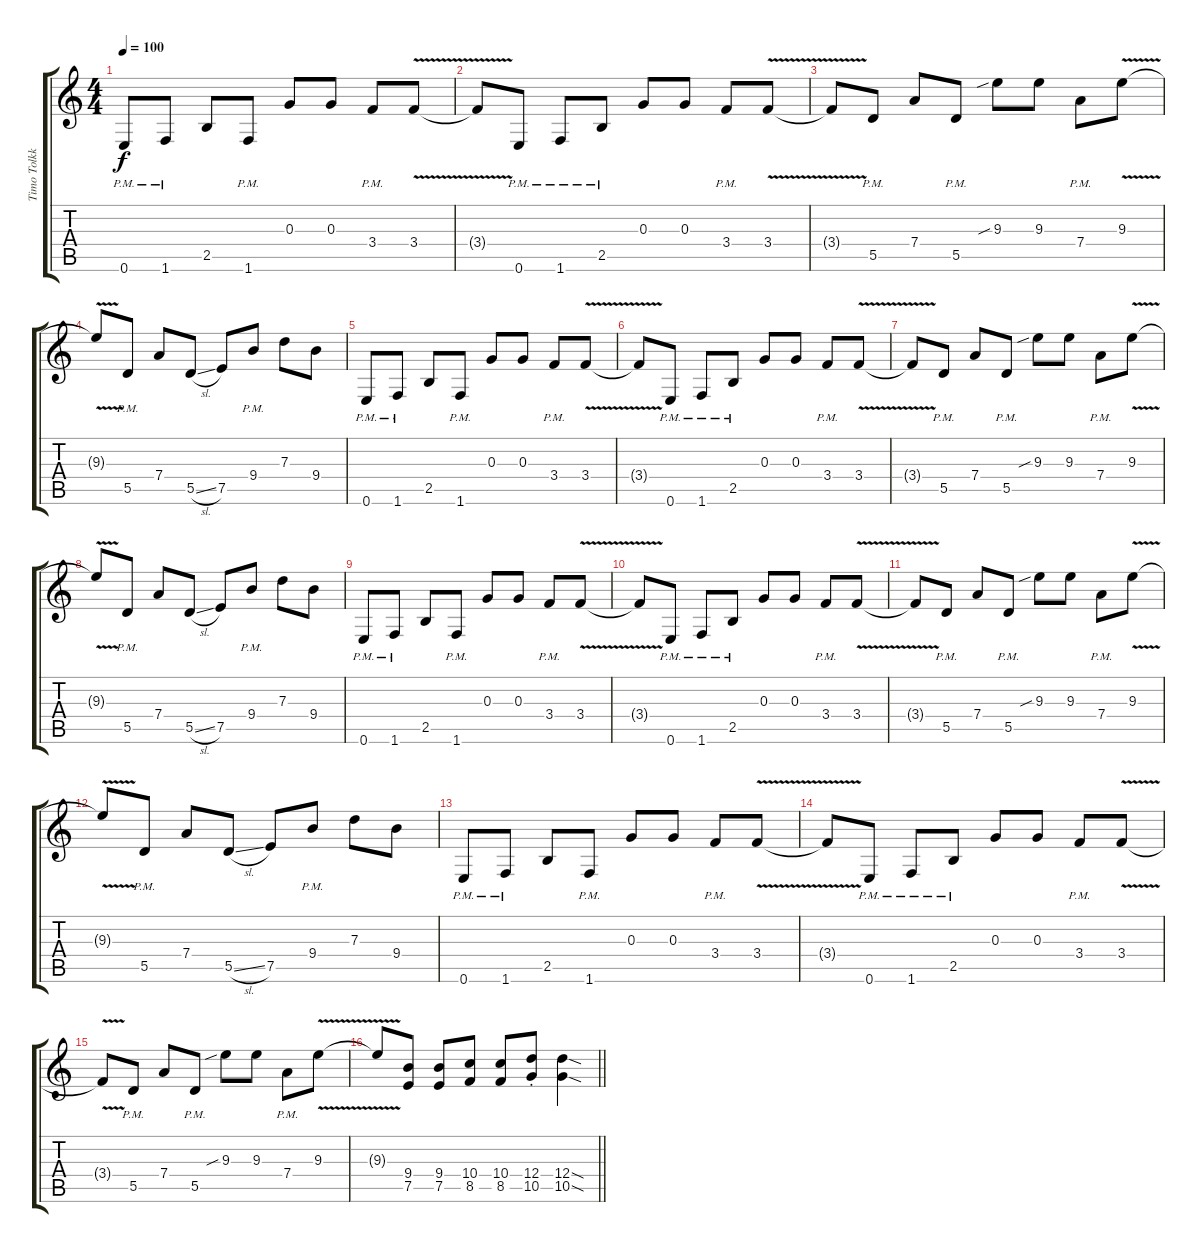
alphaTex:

\track ("Timo Tolkki" "Timo Tolkk") {instrument distortionguitar}
\staff {score tabs}
\tuning (E4 B3 G3 D3 A2 E2) {hide}
\ts (4 4)
\tempo 100
\clef g2
\ks c
0.6{pm}.8{dy f} 1.6{pm}.8 2.5.8 1.6{pm}.8 0.3.8 0.3.8 3.4{pm}.8 3.4{v}.8{instrument guitarharmonics} |
3.4{t}.8 0.6{pm}.8{instrument distortionguitar} 1.6{pm}.8 2.5{pm}.8 0.3.8 0.3.8 3.4{pm}.8 3.4{v}.8{instrument guitarharmonics} |
3.4{t}.8 5.5{pm}.8{instrument distortionguitar} 7.4.8 5.5{pm}.8 9.3{sib}.8 9.3.8 7.4{pm}.8 9.3{v}.8{instrument guitarharmonics} |
9.3{t}.8 5.5{pm}.8{instrument distortionguitar} 7.4.8 5.5{sl}.8 7.5.8 9.4{pm}.8 7.3.8{instrument guitarharmonics} 9.4.8 |
0.6{pm}.8{instrument distortionguitar} 1.6{pm}.8 2.5.8 1.6{pm}.8 0.3.8 0.3.8 3.4{pm}.8 3.4{v}.8{instrument guitarharmonics} |
3.4{t}.8 0.6{pm}.8{instrument distortionguitar} 1.6{pm}.8 2.5{pm}.8 0.3.8 0.3.8 3.4{pm}.8 3.4{v}.8{instrument guitarharmonics} |
3.4{t}.8 5.5{pm}.8{instrument distortionguitar} 7.4.8 5.5{pm}.8 9.3{sib}.8 9.3.8 7.4{pm}.8 9.3{v}.8{instrument guitarharmonics} |
9.3{t}.8 5.5{pm}.8{instrument distortionguitar} 7.4.8 5.5{sl}.8 7.5.8 9.4{pm}.8 7.3.8{instrument guitarharmonics} 9.4.8 |
0.6{pm}.8{instrument distortionguitar} 1.6{pm}.8 2.5.8 1.6{pm}.8 0.3.8 0.3.8 3.4{pm}.8 3.4{v}.8{instrument guitarharmonics} |
3.4{t}.8 0.6{pm}.8{instrument distortionguitar} 1.6{pm}.8 2.5{pm}.8 0.3.8 0.3.8 3.4{pm}.8 3.4{v}.8{instrument guitarharmonics} |
3.4{t}.8 5.5{pm}.8{instrument distortionguitar} 7.4.8 5.5{pm}.8 9.3{sib}.8 9.3.8 7.4{pm}.8 9.3{v}.8{instrument guitarharmonics} |
9.3{t}.8 5.5{pm}.8{instrument distortionguitar} 7.4.8 5.5{sl}.8 7.5.8 9.4{pm}.8 7.3.8{instrument guitarharmonics} 9.4.8 |
0.6{pm}.8{instrument distortionguitar} 1.6{pm}.8 2.5.8 1.6{pm}.8 0.3.8 0.3.8 3.4{pm}.8 3.4{v}.8{instrument guitarharmonics} |
3.4{t}.8 0.6{pm}.8{instrument distortionguitar} 1.6{pm}.8 2.5{pm}.8 0.3.8 0.3.8 3.4{pm}.8 3.4{v}.8{instrument guitarharmonics} |
3.4{t}.8 5.5{pm}.8{instrument distortionguitar} 7.4.8 5.5{pm}.8 9.3{sib}.8 9.3.8 7.4{pm}.8 9.3{v}.8{instrument guitarharmonics} |
\barLineRight lightlight
9.3{t}.8 (9.4 7.5).8{instrument distortionguitar} (9.4 7.5).8 (10.4 8.5).8 (10.4 8.5).8 (12.4{st} 10.5{st}).8 (12.4{sod} 10.5{sod}).4
